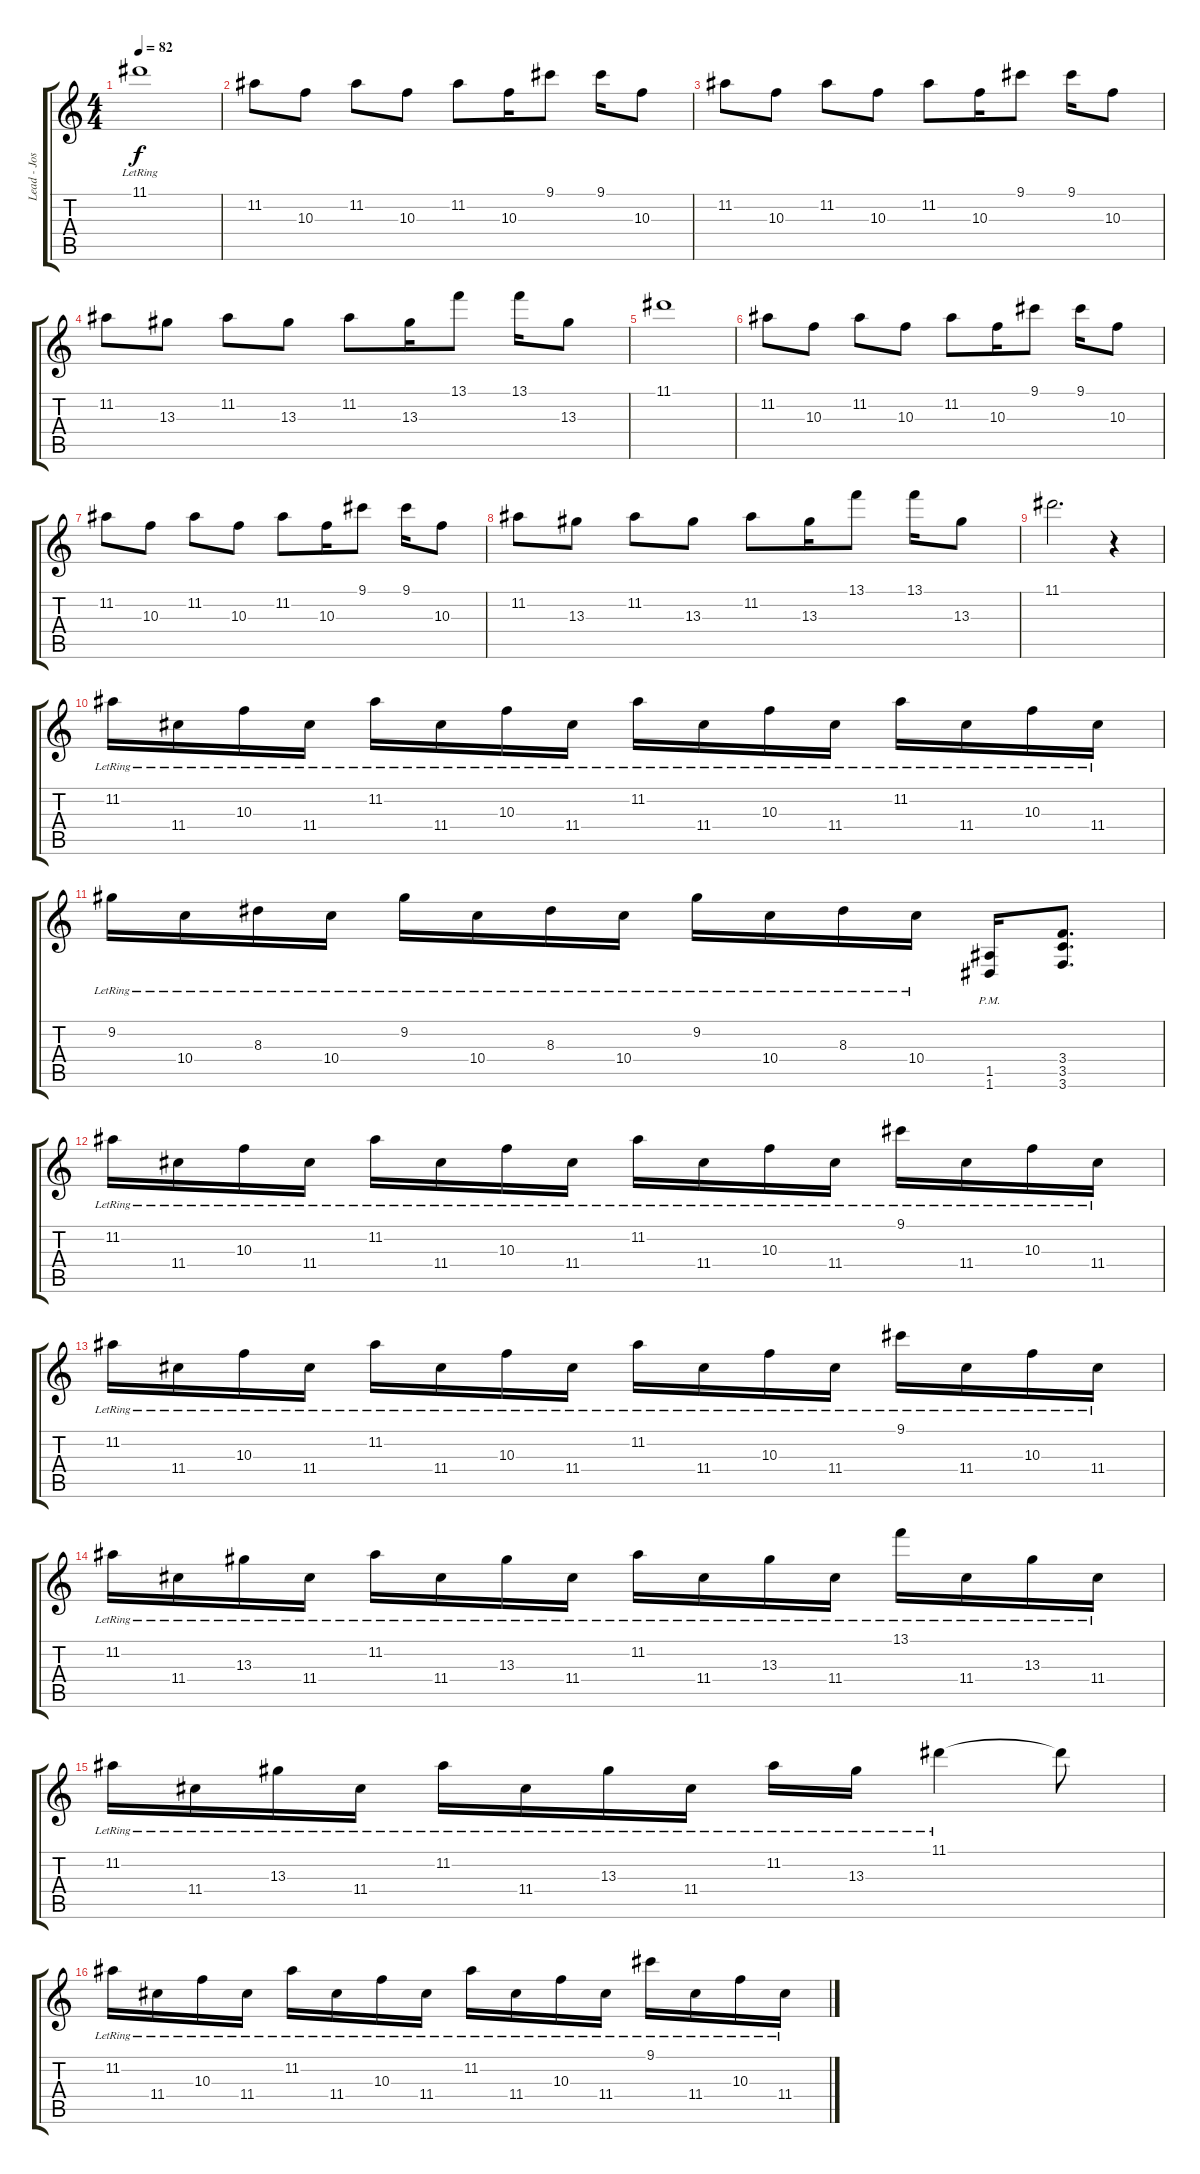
\track ("Lead - Josh Farro" "Lead - Jos") {instrument electricguitarjazz}
\staff {score tabs}
\tuning (E4 B3 G3 D3 A2 D2) {hide}
\ts (4 4)
\tempo 82
\clef g2
\ks c
11.1{lr}.1{dy f} |
11.2.8{volume 13 instrument distortionguitar} 10.3.8 11.2.8 10.3.8 11.2.8 10.3.16 9.1.8 9.1.16 10.3.8 |
11.2.8 10.3.8 11.2.8 10.3.8 11.2.8 10.3.16 9.1.8 9.1.16 10.3.8 |
11.2.8 13.3.8 11.2.8 13.3.8 11.2.8 13.3.16 13.1.8 13.1.16 13.3.8 |
11.1.1 |
11.2.8 10.3.8 11.2.8 10.3.8 11.2.8 10.3.16 9.1.8 9.1.16 10.3.8 |
11.2.8 10.3.8 11.2.8 10.3.8 11.2.8 10.3.16 9.1.8 9.1.16 10.3.8 |
11.2.8 13.3.8 11.2.8 13.3.8 11.2.8 13.3.16 13.1.8 13.1.16 13.3.8 |
11.1.2{d} r.4{volume 7 instrument electricguitarjazz} |
11.2{lr}.16 11.4{lr}.16 10.3{lr}.16 11.4{lr}.16 11.2{lr}.16 11.4{lr}.16 10.3{lr}.16 11.4{lr}.16 11.2{lr}.16 11.4{lr}.16 10.3{lr}.16 11.4{lr}.16 11.2{lr}.16 11.4{lr}.16 10.3{lr}.16 11.4{lr}.16 |
9.2{lr}.16 10.4{lr}.16 8.3{lr}.16 10.4{lr}.16 9.2{lr}.16 10.4{lr}.16 8.3{lr}.16 10.4{lr}.16 9.2{lr}.16 10.4{lr}.16 8.3{lr}.16 10.4{lr}.16 (1.5 1.6{pm}).16{volume 13 instrument distortionguitar} (3.4 3.5 3.6).8{d} |
11.2{lr}.16{volume 7 instrument electricguitarjazz} 11.4{lr}.16 10.3{lr}.16 11.4{lr}.16 11.2{lr}.16 11.4{lr}.16 10.3{lr}.16 11.4{lr}.16 11.2{lr}.16 11.4{lr}.16 10.3{lr}.16 11.4{lr}.16 9.1{lr}.16 11.4{lr}.16 10.3{lr}.16 11.4{lr}.16 |
11.2{lr}.16 11.4{lr}.16 10.3{lr}.16 11.4{lr}.16 11.2{lr}.16 11.4{lr}.16 10.3{lr}.16 11.4{lr}.16 11.2{lr}.16 11.4{lr}.16 10.3{lr}.16 11.4{lr}.16 9.1{lr}.16 11.4{lr}.16 10.3{lr}.16 11.4{lr}.16 |
11.2{lr}.16 11.4{lr}.16 13.3{lr}.16 11.4{lr}.16 11.2{lr}.16 11.4{lr}.16 13.3{lr}.16 11.4{lr}.16 11.2{lr}.16 11.4{lr}.16 13.3{lr}.16 11.4{lr}.16 13.1{lr}.16 11.4{lr}.16 13.3{lr}.16 11.4{lr}.16 |
11.2{lr}.16 11.4{lr}.16 13.3{lr}.16 11.4{lr}.16 11.2{lr}.16 11.4{lr}.16 13.3{lr}.16 11.4{lr}.16 11.2{lr}.16 13.3{lr}.16 11.1{lr}.4 11.1{t}.8 |
11.2{lr}.16 11.4{lr}.16 10.3{lr}.16 11.4{lr}.16 11.2{lr}.16 11.4{lr}.16 10.3{lr}.16 11.4{lr}.16 11.2{lr}.16 11.4{lr}.16 10.3{lr}.16 11.4{lr}.16 9.1{lr}.16 11.4{lr}.16 10.3{lr}.16 11.4{lr}.16
